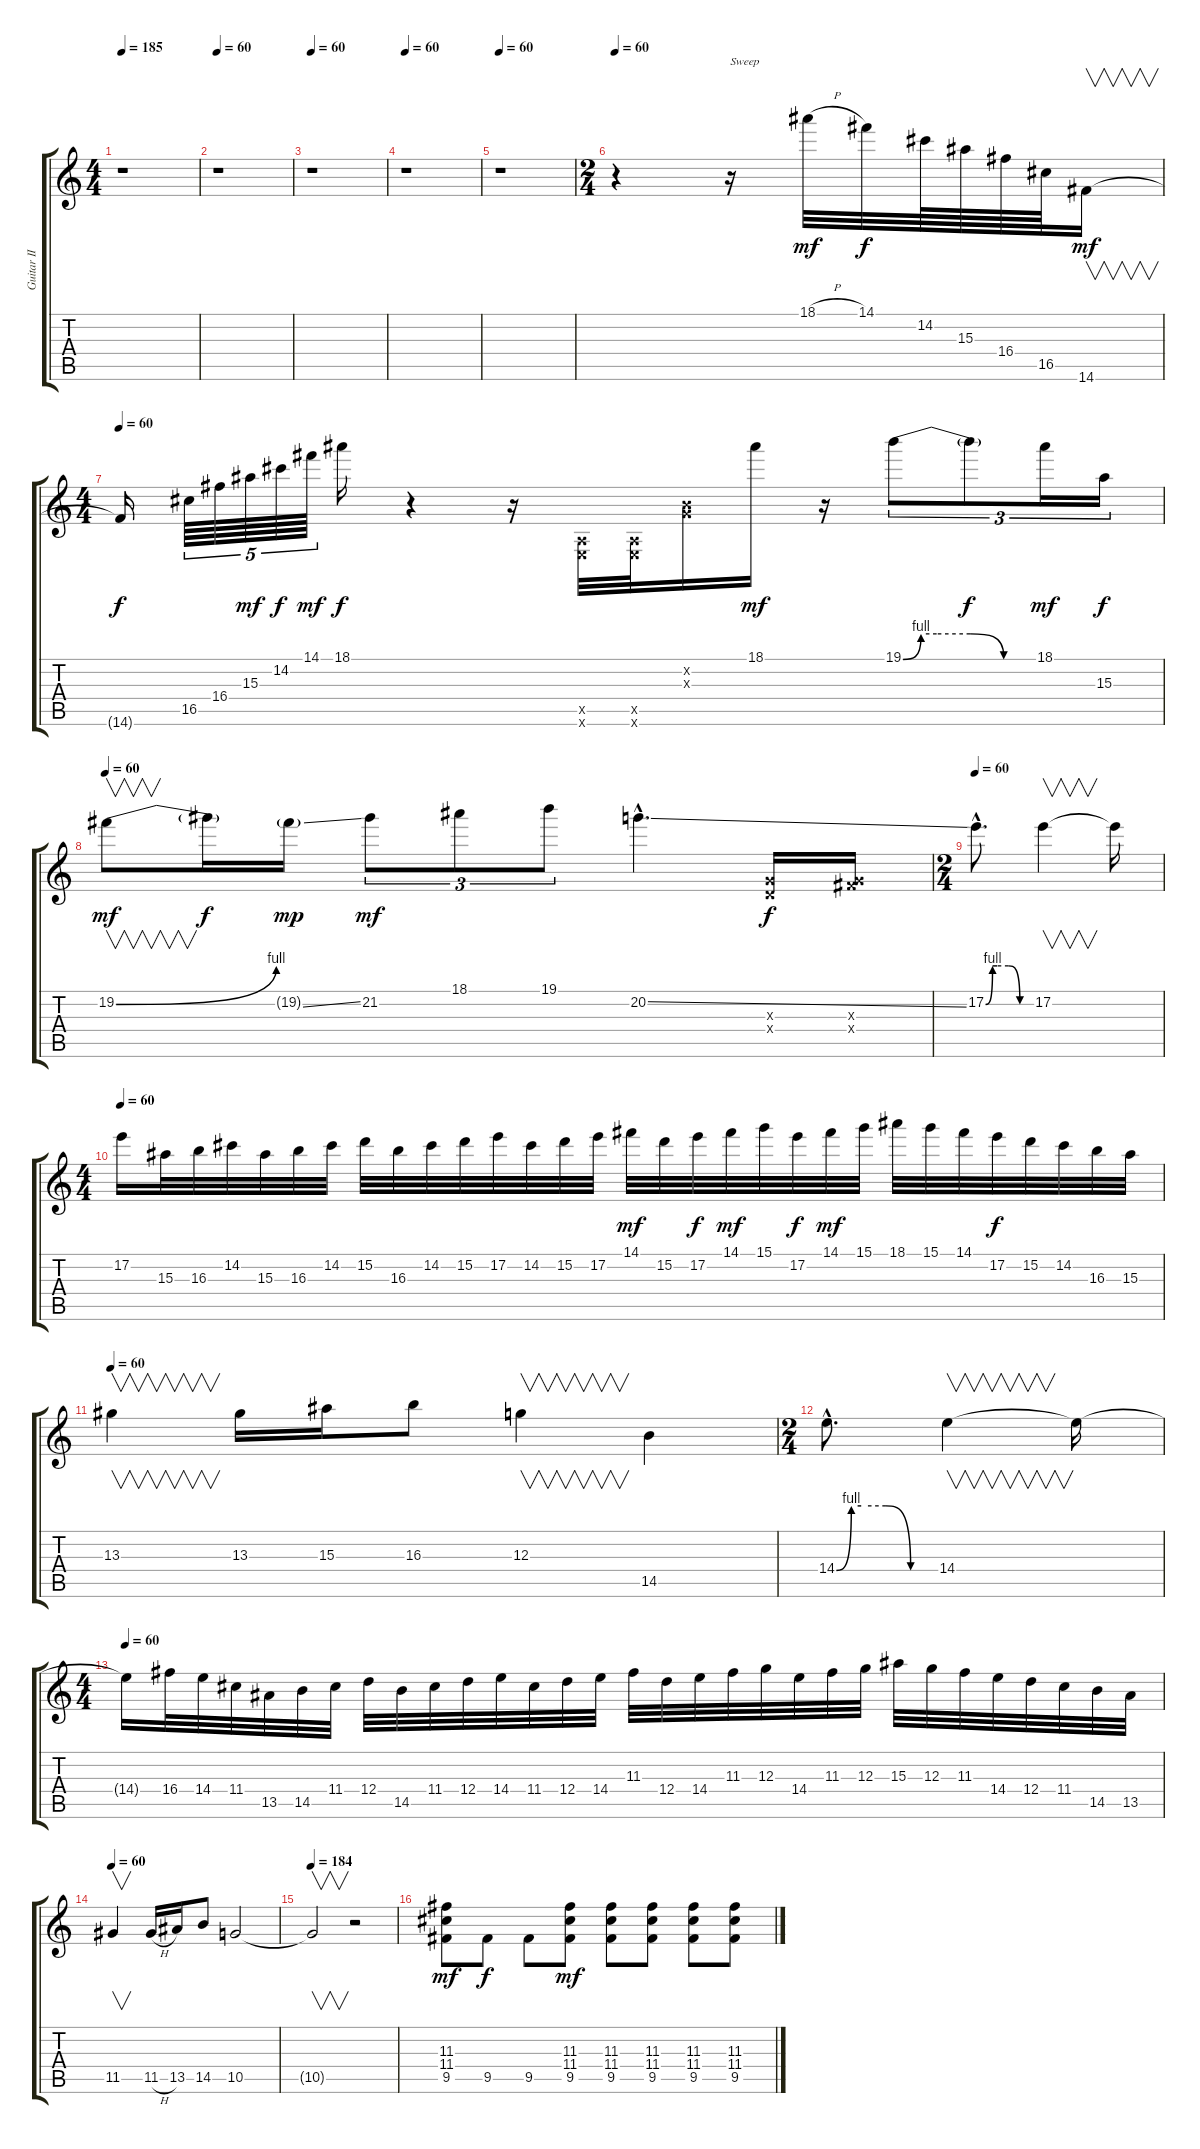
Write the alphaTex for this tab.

\track ("Guitar II" "Guitar II") {instrument distortionguitar}
\staff {score tabs}
\tuning (E4 B3 G3 D3 A2 E2) {hide}
\ts (4 4)
\tempo 185
\tempo 60
\tempo 185
\clef g2
\ks c
r.1{dy mf instrument distortionguitar} |
\tempo 60
r.1 |
\tempo 60
r.1 |
\tempo 60
r.1 |
\tempo 60
r.1 |
\ts (2 4)
\tempo 60
r.4 r.16{txt "Sweep"} 18.1{h}.32 14.1.32{dy f} 14.2.64 15.3.64 16.4.64 16.5.64 14.6.16{v dy mf} |
\ts (4 4)
\tempo 60
14.6{t}.16{dy f} 16.5.64{tu (5 4)} 16.4.64{tu (5 4)} 15.3.64{tu (5 4) dy mf} 14.2.64{tu (5 4) dy f} 14.1.64{tu (5 4) dy mf} 18.1.16{dy f} r.4 r.16 (0.5{x} 0.6{x}).32 (0.5{x} 0.6{x}).32 (0.2{x} 0.3{x}).16 18.1.16{dy mf} r.16 19.1{be (custom 0 0 8 4 15 4 30 4 45 0 60 0)}.8{tu (3 2)} 19.1{t}.8{tu (3 2) dy f} 18.1.16{tu (3 2) dy mf} 15.3.16{tu (3 2) dy f} |
\tempo 60
19.2{be (bend 0 0 60 4)}.8{v dy mf} 19.2{t}.16{dy f} 19.2{ss g}.16{dy mp} 21.2.8{tu (3 2) dy mf} 18.1.8{tu (3 2)} 19.1.8{tu (3 2)} 20.2{ss hac}.4{d} (0.3{x} 0.4{x}).16{dy f} (0.3{x} 4.4{x}).16 |
\ts (2 4)
\tempo 60
17.2{be (custom 0 0 9 4 15 4 30 4 45 0 60 0) hac}.8{d} 17.2.4{v} 17.2{t}.16 |
\ts (4 4)
\tempo 60
17.2.16 15.3.32 16.3.32 14.2.32 15.3.32 16.3.32 14.2.32 15.2.32 16.3.32 14.2.32 15.2.32 17.2.32 14.2.32 15.2.32 17.2.32 14.1.32{dy mf} 15.2.32 17.2.32{dy f} 14.1.32{dy mf} 15.1.32 17.2.32{dy f} 14.1.32{dy mf} 15.1.32 18.1.32 15.1.32 14.1.32 17.2.32{dy f} 15.2.32 14.2.32 16.3.32 15.3.32 |
\tempo 60
13.3.4{v} 13.3.16 15.3.16 16.3.8 12.3.4{v} 14.5.4 |
\ts (2 4)
14.4{be (custom 0 0 9 4 15 4 30 4 45 0 60 0) hac}.8{d} 14.4.4{v} 14.4{t}.16 |
\ts (4 4)
\tempo 60
14.4{t}.16 16.4.32 14.4.32 11.4.32 13.5.32 14.5.32 11.4.32 12.4.32 14.5.32 11.4.32 12.4.32 14.4.32 11.4.32 12.4.32 14.4.32 11.3.32 12.4.32 14.4.32 11.3.32 12.3.32 14.4.32 11.3.32 12.3.32 15.3.32 12.3.32 11.3.32 14.4.32 12.4.32 11.4.32 14.5.32 13.5.32 |
\tempo 60
11.5.4{v} 11.5{h}.16 13.5.16 14.5.8 10.5.2 |
\tempo 184
10.5{t}.2{v} r.2 |
(11.3 11.4 9.5).8{dy mf} 9.5.8{dy f} 9.5.8 (11.3 11.4 9.5).8{dy mf} (11.3 11.4 9.5).8 (11.3 11.4 9.5).8 (11.3 11.4 9.5).8 (11.3 11.4 9.5).8
